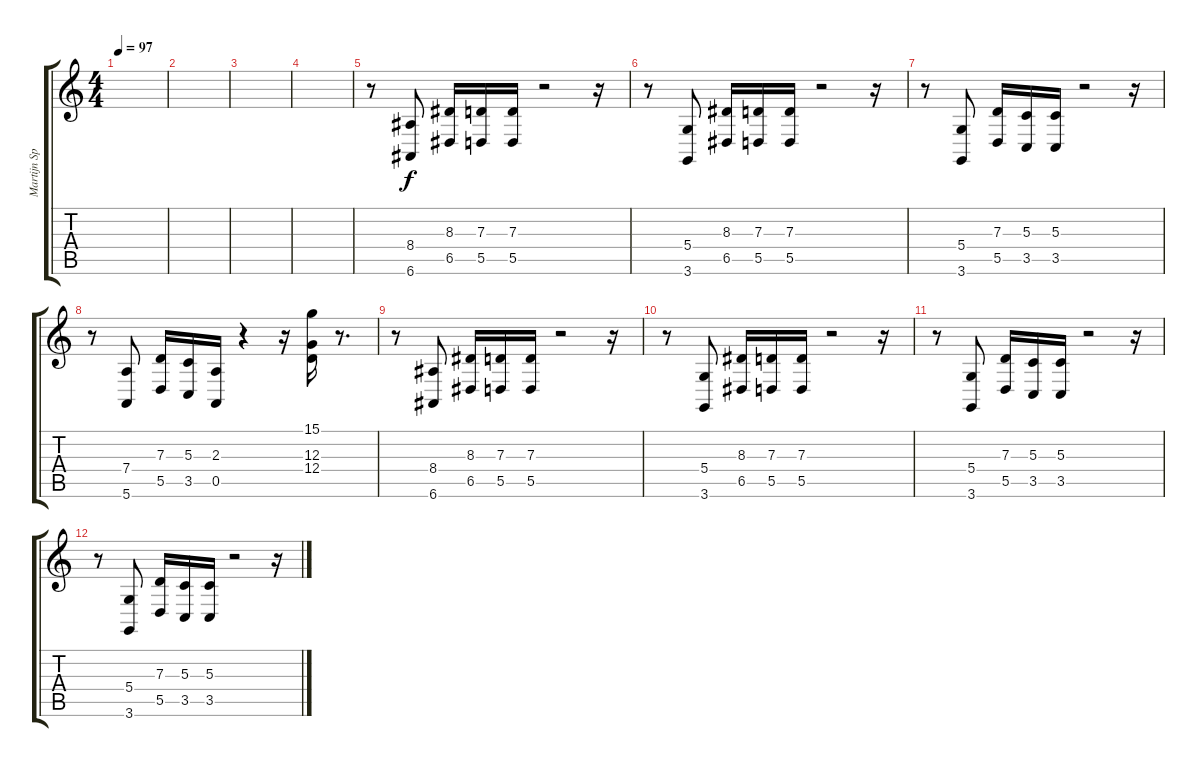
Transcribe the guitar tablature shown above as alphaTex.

\track ("Martijn Spierenbur (Keyboard)" "Martijn Sp") {instrument stringensemble1}
\staff {score tabs}
\tuning (E4 B3 G3 D3 A2 E2) {hide}
\ts (4 4)
\tempo 97
\clef g2
\ks c
|
|
|
|
r.8{instrument lead5charang} (8.4 6.6).8 (8.3 6.5).16 (7.3 5.5).16 (7.3 5.5).16 r.2 r.16 |
r.8{instrument lead5charang} (5.4 3.6).8 (8.3 6.5).16 (7.3 5.5).16 (7.3 5.5).16 r.2 r.16 |
r.8{instrument lead5charang} (5.4 3.6).8 (7.3 5.5).16 (5.3 3.5).16 (5.3 3.5).16 r.2 r.16 |
r.8{instrument lead5charang} (7.4 5.6).8 (7.3 5.5).16 (5.3 3.5).16 (2.3 0.5).16 r.4 r.16 (15.1 12.3 12.4).16 r.8{d} |
r.8{volume 12 balance 14 instrument lead5charang} (8.4 6.6).8 (8.3 6.5).16 (7.3 5.5).16 (7.3 5.5).16 r.2 r.16 |
r.8{instrument lead5charang} (5.4 3.6).8 (8.3 6.5).16 (7.3 5.5).16 (7.3 5.5).16 r.2 r.16 |
r.8{instrument lead5charang} (5.4 3.6).8 (7.3 5.5).16 (5.3 3.5).16 (5.3 3.5).16 r.2 r.16 |
r.8{instrument lead5charang} (5.4 3.6).8 (7.3 5.5).16 (5.3 3.5).16 (5.3 3.5).16 r.2 r.16
